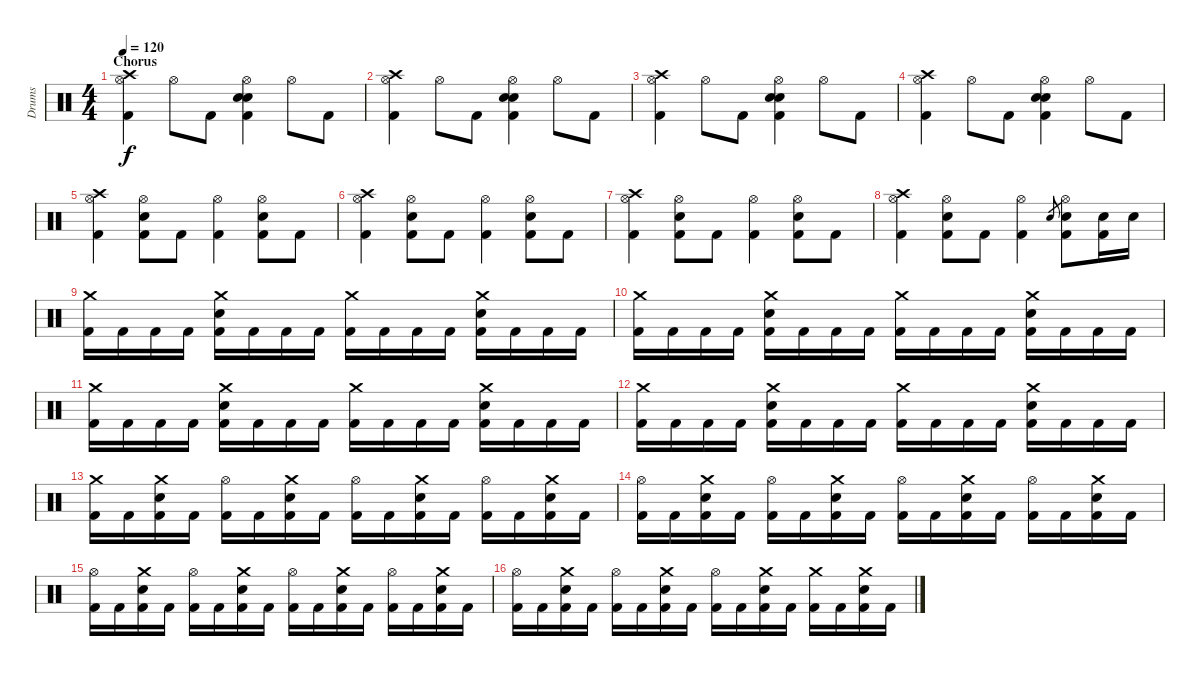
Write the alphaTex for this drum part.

\track ("Drums" "Drums") {instrument percussion}
\staff {score}
\articulation defaults
\ts (4 4)
\section ("" "Chorus")
\tempo 120
\clef neutral
\ks c
("Crash high (hit)" "Hi-Hat (open)" "Kick (hit) 2").4{dy f} "Hi-Hat (open)".8 "Kick (hit) 2".8 ("Hi-Hat (open)" "Snare (hit) 2" "Electric Snare (hit)" "Kick (hit) 2").4 "Hi-Hat (open)".8 "Kick (hit) 2".8 |
("Crash high (hit)" "Hi-Hat (open)" "Kick (hit) 2").4 "Hi-Hat (open)".8 "Kick (hit) 2".8 ("Hi-Hat (open)" "Snare (hit) 2" "Electric Snare (hit)" "Kick (hit) 2").4 "Hi-Hat (open)".8 "Kick (hit) 2".8 |
("Crash high (hit)" "Hi-Hat (open)" "Kick (hit) 2").4 "Hi-Hat (open)".8 "Kick (hit) 2".8 ("Hi-Hat (open)" "Snare (hit) 2" "Electric Snare (hit)" "Kick (hit) 2").4 "Hi-Hat (open)".8 "Kick (hit) 2".8 |
("Crash high (hit)" "Hi-Hat (open)" "Kick (hit) 2").4 "Hi-Hat (open)".8 "Kick (hit) 2".8 ("Hi-Hat (open)" "Snare (hit) 2" "Electric Snare (hit)" "Kick (hit) 2").4 "Hi-Hat (open)".8 "Kick (hit) 2".8 |
("Crash high (hit)" "Hi-Hat (open)" "Kick (hit) 2").4 ("Hi-Hat (open)" "Snare (hit) 2" "Kick (hit) 2").8 "Kick (hit) 2".8 ("Hi-Hat (open)" "Kick (hit) 2").4 ("Hi-Hat (open)" "Snare (hit) 2" "Kick (hit) 2").8 "Kick (hit) 2".8 |
("Crash high (hit)" "Hi-Hat (open)" "Kick (hit) 2").4 ("Hi-Hat (open)" "Snare (hit) 2" "Kick (hit) 2").8 "Kick (hit) 2".8 ("Hi-Hat (open)" "Kick (hit) 2").4 ("Hi-Hat (open)" "Snare (hit) 2" "Kick (hit) 2").8 "Kick (hit) 2".8 |
("Crash high (hit)" "Hi-Hat (open)" "Kick (hit) 2").4 ("Hi-Hat (open)" "Snare (hit) 2" "Kick (hit) 2").8 "Kick (hit) 2".8 ("Hi-Hat (open)" "Kick (hit) 2").4 ("Hi-Hat (open)" "Snare (hit) 2" "Kick (hit) 2").8 "Kick (hit) 2".8 |
("Crash high (hit)" "Hi-Hat (open)" "Kick (hit) 2").4 ("Hi-Hat (open)" "Snare (hit) 2" "Kick (hit) 2").8 "Kick (hit) 2".8 ("Hi-Hat (open)" "Kick (hit) 2").4 "Snare (hit) 2".8{gr} ("Hi-Hat (open)" "Snare (hit) 2" "Kick (hit) 2").8 ("Snare (hit) 2" "Kick (hit) 2").16 "Snare (hit) 2".16 |
("Crash medium (hit)" "Kick (hit) 2").16 "Kick (hit) 2".16 "Kick (hit) 2".16 "Kick (hit) 2".16 ("Crash medium (hit)" "Snare (hit) 2" "Kick (hit) 2").16 "Kick (hit) 2".16 "Kick (hit) 2".16 "Kick (hit) 2".16 ("Crash medium (hit)" "Kick (hit) 2").16 "Kick (hit) 2".16 "Kick (hit) 2".16 "Kick (hit) 2".16 ("Crash medium (hit)" "Snare (hit) 2" "Kick (hit) 2").16 "Kick (hit) 2".16 "Kick (hit) 2".16 "Kick (hit) 2".16 |
("Crash medium (hit)" "Kick (hit) 2").16 "Kick (hit) 2".16 "Kick (hit) 2".16 "Kick (hit) 2".16 ("Crash medium (hit)" "Snare (hit) 2" "Kick (hit) 2").16 "Kick (hit) 2".16 "Kick (hit) 2".16 "Kick (hit) 2".16 ("Crash medium (hit)" "Kick (hit) 2").16 "Kick (hit) 2".16 "Kick (hit) 2".16 "Kick (hit) 2".16 ("Crash medium (hit)" "Snare (hit) 2" "Kick (hit) 2").16 "Kick (hit) 2".16 "Kick (hit) 2".16 "Kick (hit) 2".16 |
("Crash medium (hit)" "Kick (hit) 2").16 "Kick (hit) 2".16 "Kick (hit) 2".16 "Kick (hit) 2".16 ("Crash medium (hit)" "Snare (hit) 2" "Kick (hit) 2").16 "Kick (hit) 2".16 "Kick (hit) 2".16 "Kick (hit) 2".16 ("Crash medium (hit)" "Kick (hit) 2").16 "Kick (hit) 2".16 "Kick (hit) 2".16 "Kick (hit) 2".16 ("Crash medium (hit)" "Snare (hit) 2" "Kick (hit) 2").16 "Kick (hit) 2".16 "Kick (hit) 2".16 "Kick (hit) 2".16 |
("Crash medium (hit)" "Kick (hit) 2").16 "Kick (hit) 2".16 "Kick (hit) 2".16 "Kick (hit) 2".16 ("Crash medium (hit)" "Snare (hit) 2" "Kick (hit) 2").16 "Kick (hit) 2".16 "Kick (hit) 2".16 "Kick (hit) 2".16 ("Crash medium (hit)" "Kick (hit) 2").16 "Kick (hit) 2".16 "Kick (hit) 2".16 "Kick (hit) 2".16 ("Crash medium (hit)" "Snare (hit) 2" "Kick (hit) 2").16 "Kick (hit) 2".16 "Kick (hit) 2".16 "Kick (hit) 2".16 |
("Crash medium (hit)" "Kick (hit) 2").16 "Kick (hit) 2".16 ("Crash medium (hit)" "Snare (hit) 2" "Kick (hit) 2").16 "Kick (hit) 2".16 ("Hi-Hat (open)" "Kick (hit) 2").16 "Kick (hit) 2".16 ("Crash medium (hit)" "Snare (hit) 2" "Kick (hit) 2").16 "Kick (hit) 2".16 ("Hi-Hat (open)" "Kick (hit) 2").16 "Kick (hit) 2".16 ("Crash medium (hit)" "Snare (hit) 2" "Kick (hit) 2").16 "Kick (hit) 2".16 ("Hi-Hat (open)" "Kick (hit) 2").16 "Kick (hit) 2".16 ("Crash medium (hit)" "Snare (hit) 2" "Kick (hit) 2").16 "Kick (hit) 2".16 |
("Hi-Hat (open)" "Kick (hit) 2").16 "Kick (hit) 2".16 ("Crash medium (hit)" "Snare (hit) 2" "Kick (hit) 2").16 "Kick (hit) 2".16 ("Hi-Hat (open)" "Kick (hit) 2").16 "Kick (hit) 2".16 ("Crash medium (hit)" "Snare (hit) 2" "Kick (hit) 2").16 "Kick (hit) 2".16 ("Hi-Hat (open)" "Kick (hit) 2").16 "Kick (hit) 2".16 ("Crash medium (hit)" "Snare (hit) 2" "Kick (hit) 2").16 "Kick (hit) 2".16 ("Hi-Hat (open)" "Kick (hit) 2").16 "Kick (hit) 2".16 ("Crash medium (hit)" "Snare (hit) 2" "Kick (hit) 2").16 "Kick (hit) 2".16 |
("Hi-Hat (open)" "Kick (hit) 2").16 "Kick (hit) 2".16 ("Crash medium (hit)" "Snare (hit) 2" "Kick (hit) 2").16 "Kick (hit) 2".16 ("Hi-Hat (open)" "Kick (hit) 2").16 "Kick (hit) 2".16 ("Crash medium (hit)" "Snare (hit) 2" "Kick (hit) 2").16 "Kick (hit) 2".16 ("Hi-Hat (open)" "Kick (hit) 2").16 "Kick (hit) 2".16 ("Crash medium (hit)" "Snare (hit) 2" "Kick (hit) 2").16 "Kick (hit) 2".16 ("Hi-Hat (open)" "Kick (hit) 2").16 "Kick (hit) 2".16 ("Crash medium (hit)" "Snare (hit) 2" "Kick (hit) 2").16 "Kick (hit) 2".16 |
("Hi-Hat (open)" "Kick (hit) 2").16 "Kick (hit) 2".16 ("Crash medium (hit)" "Snare (hit) 2" "Kick (hit) 2").16 "Kick (hit) 2".16 ("Hi-Hat (open)" "Kick (hit) 2").16 "Kick (hit) 2".16 ("Crash medium (hit)" "Snare (hit) 2" "Kick (hit) 2").16 "Kick (hit) 2".16 ("Hi-Hat (open)" "Kick (hit) 2").16 "Kick (hit) 2".16 ("Crash medium (hit)" "Snare (hit) 2" "Kick (hit) 2").16 "Kick (hit) 2".16 ("Crash medium (hit)" "Kick (hit) 2").16 "Kick (hit) 2".16 ("Crash medium (hit)" "Snare (hit) 2" "Kick (hit) 2").16 "Kick (hit) 2".16
